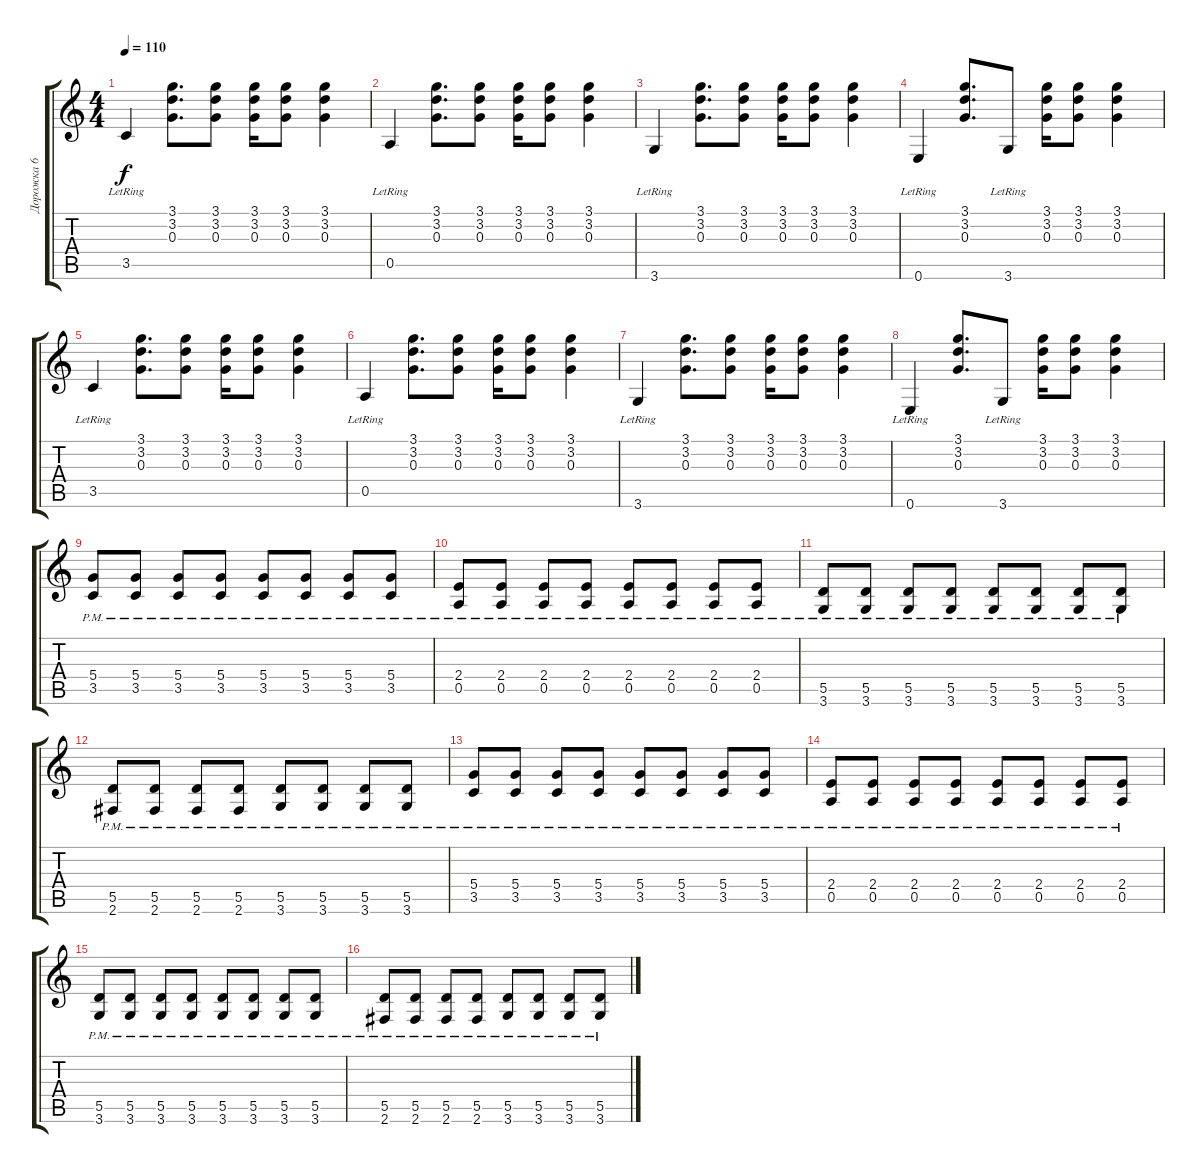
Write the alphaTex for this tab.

\track ("Дорожка 6" "Дорожка 6") {instrument overdrivenguitar}
\staff {score tabs}
\tuning (E4 B3 G3 D3 A2 E2) {hide}
\ts (4 4)
\tempo 110
\clef g2
\ks c
3.5{lr}.4{dy f} (3.1 3.2 0.3).8{d} (3.1 3.2 0.3).8 (3.1 3.2 0.3).16 (3.1 3.2 0.3).8 (3.1 3.2 0.3).4 |
0.5{lr}.4 (3.1 3.2 0.3).8{d} (3.1 3.2 0.3).8 (3.1 3.2 0.3).16 (3.1 3.2 0.3).8 (3.1 3.2 0.3).4 |
3.6{lr}.4 (3.1 3.2 0.3).8{d} (3.1 3.2 0.3).8 (3.1 3.2 0.3).16 (3.1 3.2 0.3).8 (3.1 3.2 0.3).4 |
0.6{lr}.4 (3.1 3.2 0.3).8{d} 3.6{lr}.8 (3.1 3.2 0.3).16 (3.1 3.2 0.3).8 (3.1 3.2 0.3).4 |
3.5{lr}.4 (3.1 3.2 0.3).8{d} (3.1 3.2 0.3).8 (3.1 3.2 0.3).16 (3.1 3.2 0.3).8 (3.1 3.2 0.3).4 |
0.5{lr}.4 (3.1 3.2 0.3).8{d} (3.1 3.2 0.3).8 (3.1 3.2 0.3).16 (3.1 3.2 0.3).8 (3.1 3.2 0.3).4 |
3.6{lr}.4 (3.1 3.2 0.3).8{d} (3.1 3.2 0.3).8 (3.1 3.2 0.3).16 (3.1 3.2 0.3).8 (3.1 3.2 0.3).4 |
0.6{lr}.4 (3.1 3.2 0.3).8{d} 3.6{lr}.8 (3.1 3.2 0.3).16 (3.1 3.2 0.3).8 (3.1 3.2 0.3).4 |
(5.4{pm} 3.5{pm}).8 (5.4{pm} 3.5{pm}).8 (5.4{pm} 3.5{pm}).8 (5.4{pm} 3.5{pm}).8 (5.4{pm} 3.5{pm}).8 (5.4{pm} 3.5{pm}).8 (5.4{pm} 3.5{pm}).8 (5.4{pm} 3.5{pm}).8 |
(2.4{pm} 0.5{pm}).8 (2.4{pm} 0.5{pm}).8 (2.4{pm} 0.5{pm}).8 (2.4{pm} 0.5{pm}).8 (2.4{pm} 0.5{pm}).8 (2.4{pm} 0.5{pm}).8 (2.4{pm} 0.5{pm}).8 (2.4{pm} 0.5{pm}).8 |
(5.5{pm} 3.6{pm}).8 (5.5{pm} 3.6{pm}).8 (5.5{pm} 3.6{pm}).8 (5.5{pm} 3.6{pm}).8 (5.5{pm} 3.6{pm}).8 (5.5{pm} 3.6{pm}).8 (5.5{pm} 3.6{pm}).8 (5.5{pm} 3.6{pm}).8 |
(5.5{pm} 2.6{pm}).8 (5.5{pm} 2.6{pm}).8 (5.5{pm} 2.6{pm}).8 (5.5{pm} 2.6{pm}).8 (5.5{pm} 3.6{pm}).8 (5.5{pm} 3.6{pm}).8 (5.5{pm} 3.6{pm}).8 (5.5{pm} 3.6{pm}).8 |
(5.4{pm} 3.5{pm}).8 (5.4{pm} 3.5{pm}).8 (5.4{pm} 3.5{pm}).8 (5.4{pm} 3.5{pm}).8 (5.4{pm} 3.5{pm}).8 (5.4{pm} 3.5{pm}).8 (5.4{pm} 3.5{pm}).8 (5.4{pm} 3.5{pm}).8 |
(2.4{pm} 0.5{pm}).8 (2.4{pm} 0.5{pm}).8 (2.4{pm} 0.5{pm}).8 (2.4{pm} 0.5{pm}).8 (2.4{pm} 0.5{pm}).8 (2.4{pm} 0.5{pm}).8 (2.4{pm} 0.5{pm}).8 (2.4{pm} 0.5{pm}).8 |
(5.5{pm} 3.6{pm}).8 (5.5{pm} 3.6{pm}).8 (5.5{pm} 3.6{pm}).8 (5.5{pm} 3.6{pm}).8 (5.5{pm} 3.6{pm}).8 (5.5{pm} 3.6{pm}).8 (5.5{pm} 3.6{pm}).8 (5.5{pm} 3.6{pm}).8 |
(5.5{pm} 2.6{pm}).8 (5.5{pm} 2.6{pm}).8 (5.5{pm} 2.6{pm}).8 (5.5{pm} 2.6{pm}).8 (5.5{pm} 3.6{pm}).8 (5.5{pm} 3.6{pm}).8 (5.5{pm} 3.6{pm}).8 (5.5{pm} 3.6{pm}).8
